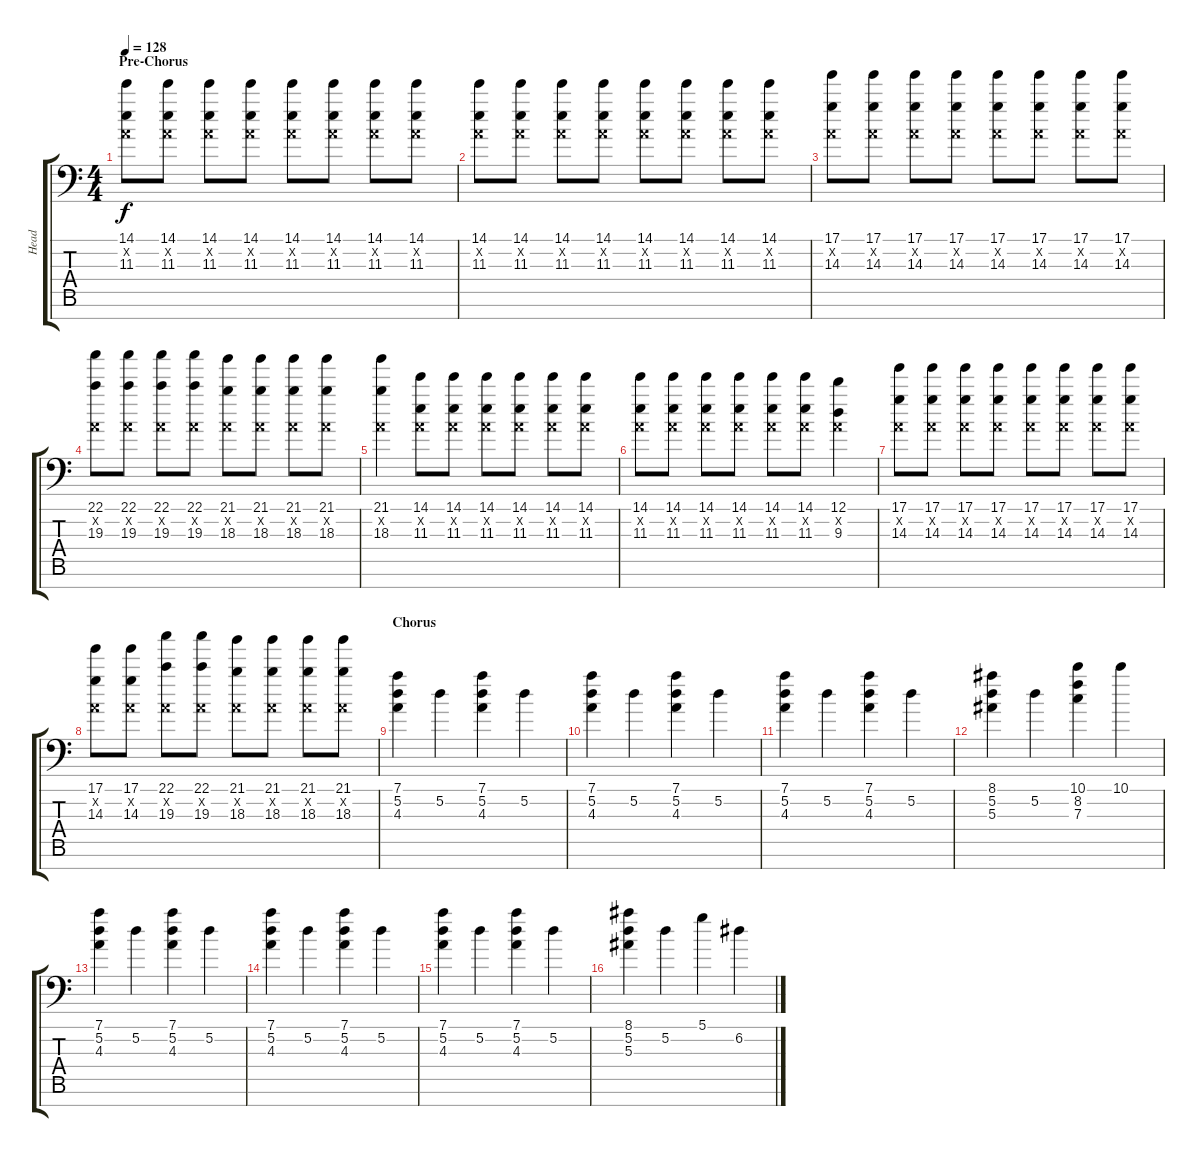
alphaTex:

\track ("Head" "Head") {instrument overdrivenguitar}
\staff {score tabs}
\tuning (D4 A3 F3 C3 G2 D2 A1) {hide}
\ts (4 4)
\section ("" "Pre-Chorus")
\tempo 128
\clef f4
\ks c
(14.1 0.2{x} 11.3).8{dy f volume 8 balance 1} (14.1 0.2{x} 11.3).8 (14.1 0.2{x} 11.3).8 (14.1 0.2{x} 11.3).8 (14.1 0.2{x} 11.3).8 (14.1 0.2{x} 11.3).8 (14.1 0.2{x} 11.3).8 (14.1 0.2{x} 11.3).8 |
(14.1 0.2{x} 11.3).8 (14.1 0.2{x} 11.3).8 (14.1 0.2{x} 11.3).8 (14.1 0.2{x} 11.3).8 (14.1 0.2{x} 11.3).8 (14.1 0.2{x} 11.3).8 (14.1 0.2{x} 11.3).8 (14.1 0.2{x} 11.3).8 |
(17.1 0.2{x} 14.3).8 (17.1 0.2{x} 14.3).8 (17.1 0.2{x} 14.3).8 (17.1 0.2{x} 14.3).8 (17.1 0.2{x} 14.3).8 (17.1 0.2{x} 14.3).8 (17.1 0.2{x} 14.3).8 (17.1 0.2{x} 14.3).8 |
(22.1 0.2{x} 19.3).8 (22.1 0.2{x} 19.3).8 (22.1 0.2{x} 19.3).8 (22.1 0.2{x} 19.3).8 (21.1 0.2{x} 18.3).8 (21.1 0.2{x} 18.3).8 (21.1 0.2{x} 18.3).8 (21.1 0.2{x} 18.3).8 |
(21.1 0.2{x} 18.3).4 (14.1 0.2{x} 11.3).8 (14.1 0.2{x} 11.3).8 (14.1 0.2{x} 11.3).8 (14.1 0.2{x} 11.3).8 (14.1 0.2{x} 11.3).8 (14.1 0.2{x} 11.3).8 |
(14.1 0.2{x} 11.3).8 (14.1 0.2{x} 11.3).8 (14.1 0.2{x} 11.3).8 (14.1 0.2{x} 11.3).8 (14.1 0.2{x} 11.3).8 (14.1 0.2{x} 11.3).8 (12.1 0.2{x} 9.3).4 |
(17.1 0.2{x} 14.3).8 (17.1 0.2{x} 14.3).8 (17.1 0.2{x} 14.3).8 (17.1 0.2{x} 14.3).8 (17.1 0.2{x} 14.3).8 (17.1 0.2{x} 14.3).8 (17.1 0.2{x} 14.3).8 (17.1 0.2{x} 14.3).8 |
(17.1 0.2{x} 14.3).8 (17.1 0.2{x} 14.3).8 (22.1 0.2{x} 19.3).8 (22.1 0.2{x} 19.3).8 (21.1 0.2{x} 18.3).8 (21.1 0.2{x} 18.3).8 (21.1 0.2{x} 18.3).8 (21.1 0.2{x} 18.3).8 |
\section ("" "Chorus")
(7.1 5.2 4.3).4{volume 10} 5.2.4 (7.1 5.2 4.3).4 5.2.4 |
(7.1 5.2 4.3).4 5.2.4 (7.1 5.2 4.3).4 5.2.4 |
(7.1 5.2 4.3).4 5.2.4 (7.1 5.2 4.3).4 5.2.4 |
(8.1 5.2 5.3).4 5.2.4 (10.1 8.2 7.3).4 10.1.4 |
(7.1 5.2 4.3).4 5.2.4 (7.1 5.2 4.3).4 5.2.4 |
(7.1 5.2 4.3).4 5.2.4 (7.1 5.2 4.3).4 5.2.4 |
(7.1 5.2 4.3).4 5.2.4 (7.1 5.2 4.3).4 5.2.4 |
(8.1 5.2 5.3).4 5.2.4 5.1.4 6.2.4
